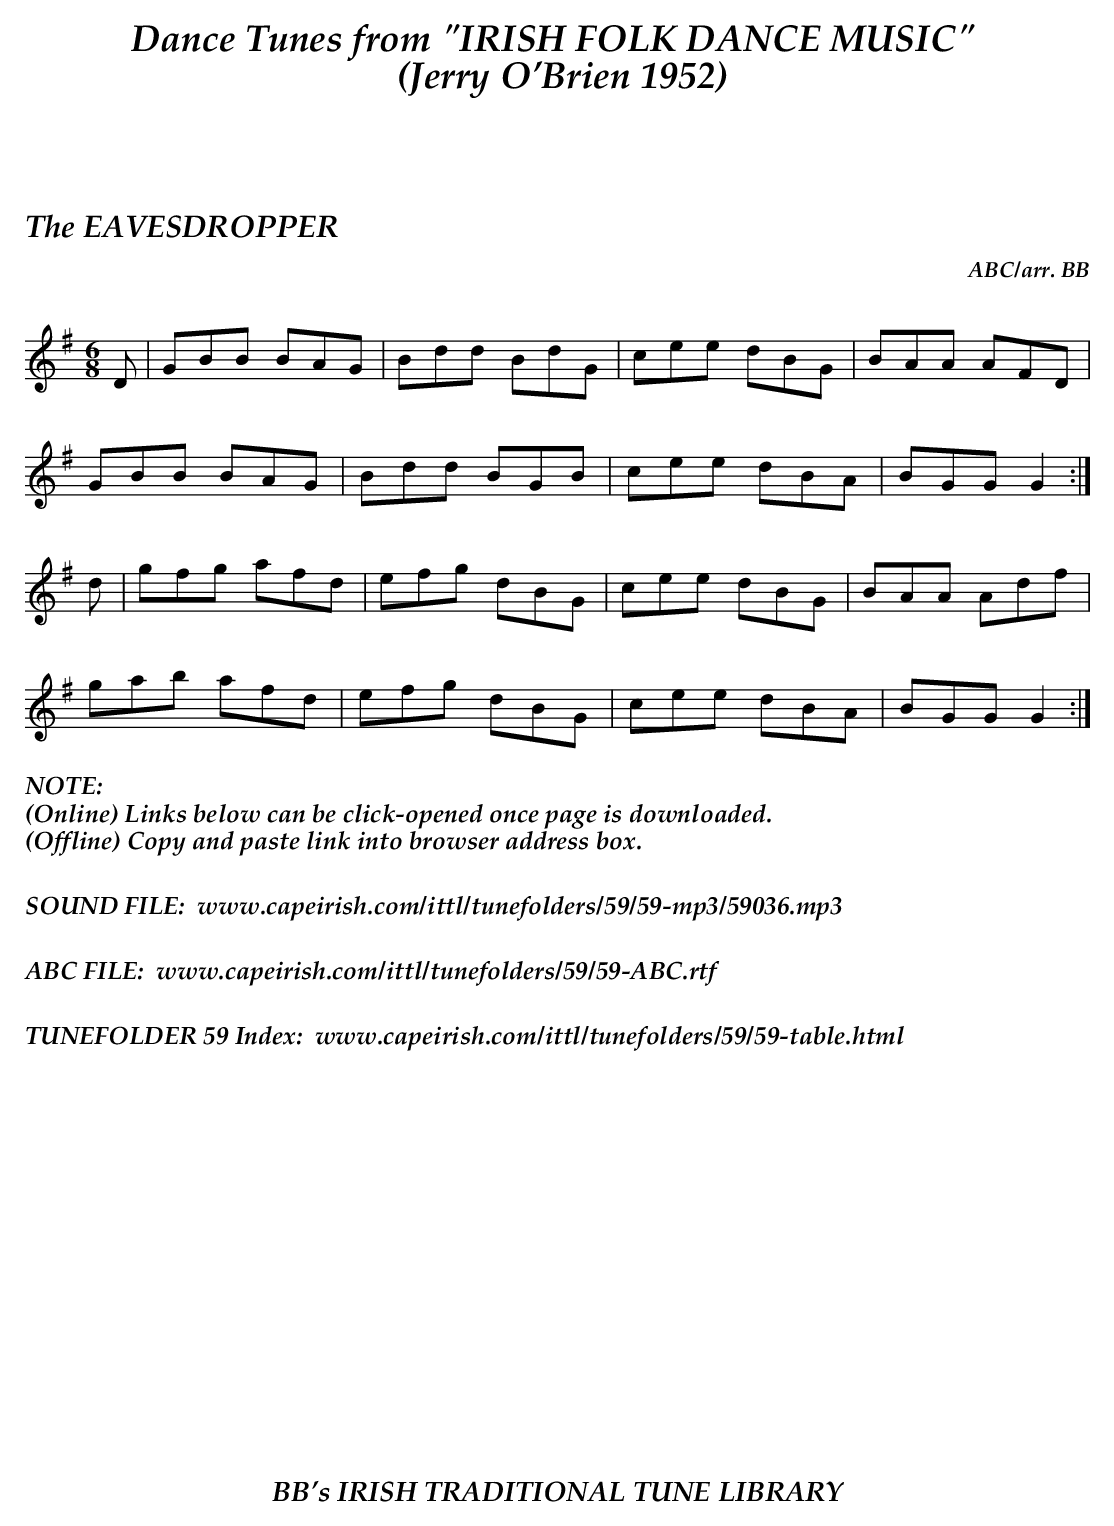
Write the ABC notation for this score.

X:1
T:EAVESDROPPER, The
C:ABC/arr. BB
M:6/8
K:G
D|GBB BAG|Bdd BdG|cee dBG|BAA AFD|
GBB BAG|Bdd BGB|cee dBA|BGG G2 :|
d|gfg afd|efg dBG|cee dBG|BAA Adf|
gab afd|efg dBG|cee dBA|BGG G2:|
%%textoption left
%%textfont "Palatino-BoldItalic" 16
%%begintext
%%NOTE:
(Online) Links below can be click-opened once page is downloaded.
(Offline) Copy and paste link into browser address box.
%%
%%
SOUND FILE:  www.capeirish.com/ittl/tunefolders/59/59-mp3/59036.mp3
%%
%%
ABC FILE:  www.capeirish.com/ittl/tunefolders/59/59-ABC.rtf
%%
%%
TUNEFOLDER 59 Index:  www.capeirish.com/ittl/tunefolders/59/59-table.html
